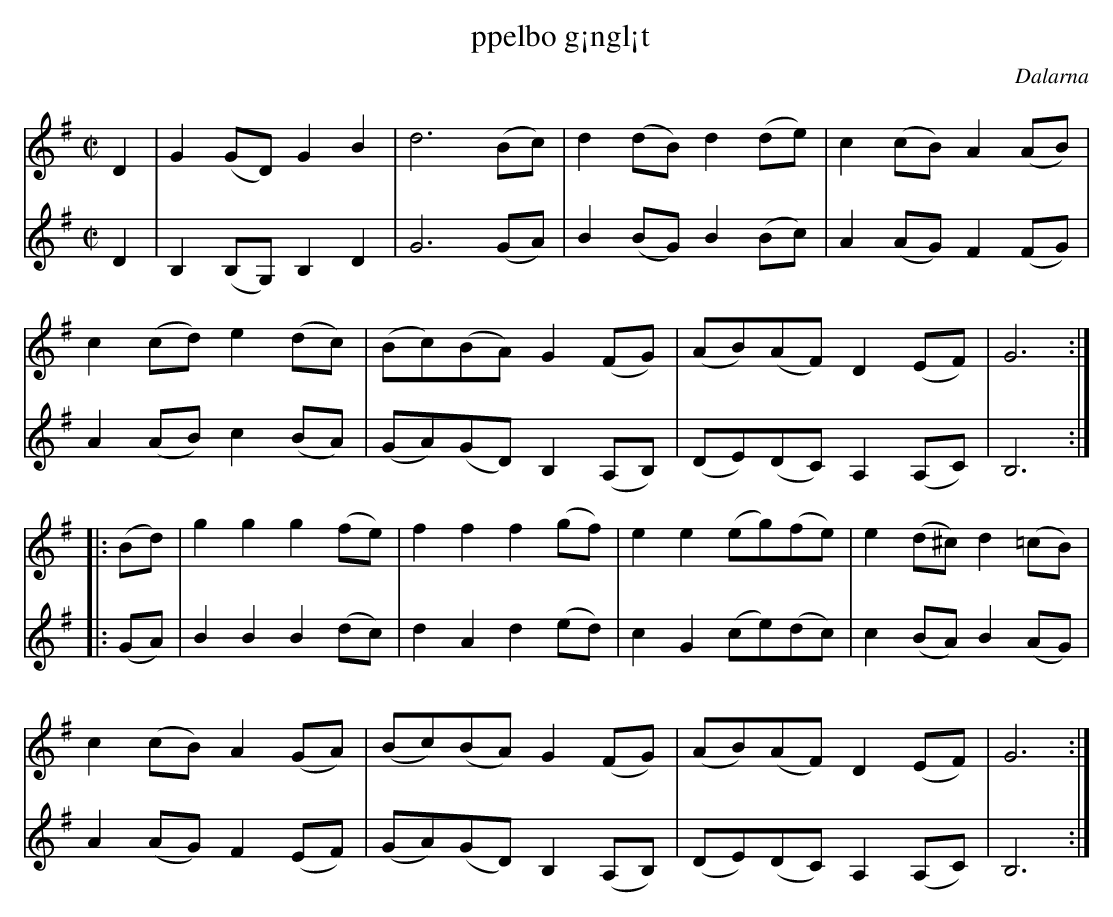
X:1
T: ppelbo g¡ngl¡t
M:C|
L:1/8
O:Dalarna
K:G
V:1
D2 | G2(GD) G2B2 | d6(Bc) | d2(dB) d2(de) | c2(cB) A2(AB) |
c2(cd) e2(dc) | (Bc)(BA) G2(FG) | (AB)(AF) D2(EF) | G6 :|
|: (Bd) | g2g2 g2(fe) | f2f2 f2(gf) | e2e2 (eg)(fe) | e2(d^c) d2(=cB) |
c2(cB) A2(GA) | (Bc)(BA) G2(FG) | (AB)(AF) D2(EF) | G6 :|
V:2
D2 | B,2(B,G,) B,2D2 | G6(GA) | B2(BG) B2(Bc) | A2(AG) F2(FG) |
A2(AB) c2(BA) | (GA)(GD) B,2(A,B,) | (DE)(DC) A,2(A,C) | B,6 :|
|: (GA) | B2B2 B2(dc) | d2A2 d2(ed) | c2G2 (ce)(dc) | c2(BA) B2(AG) |
A2(AG) F2(EF) | (GA)(GD) B,2(A,B,) | (DE)(DC) A,2(A,C) | B,6 :|
